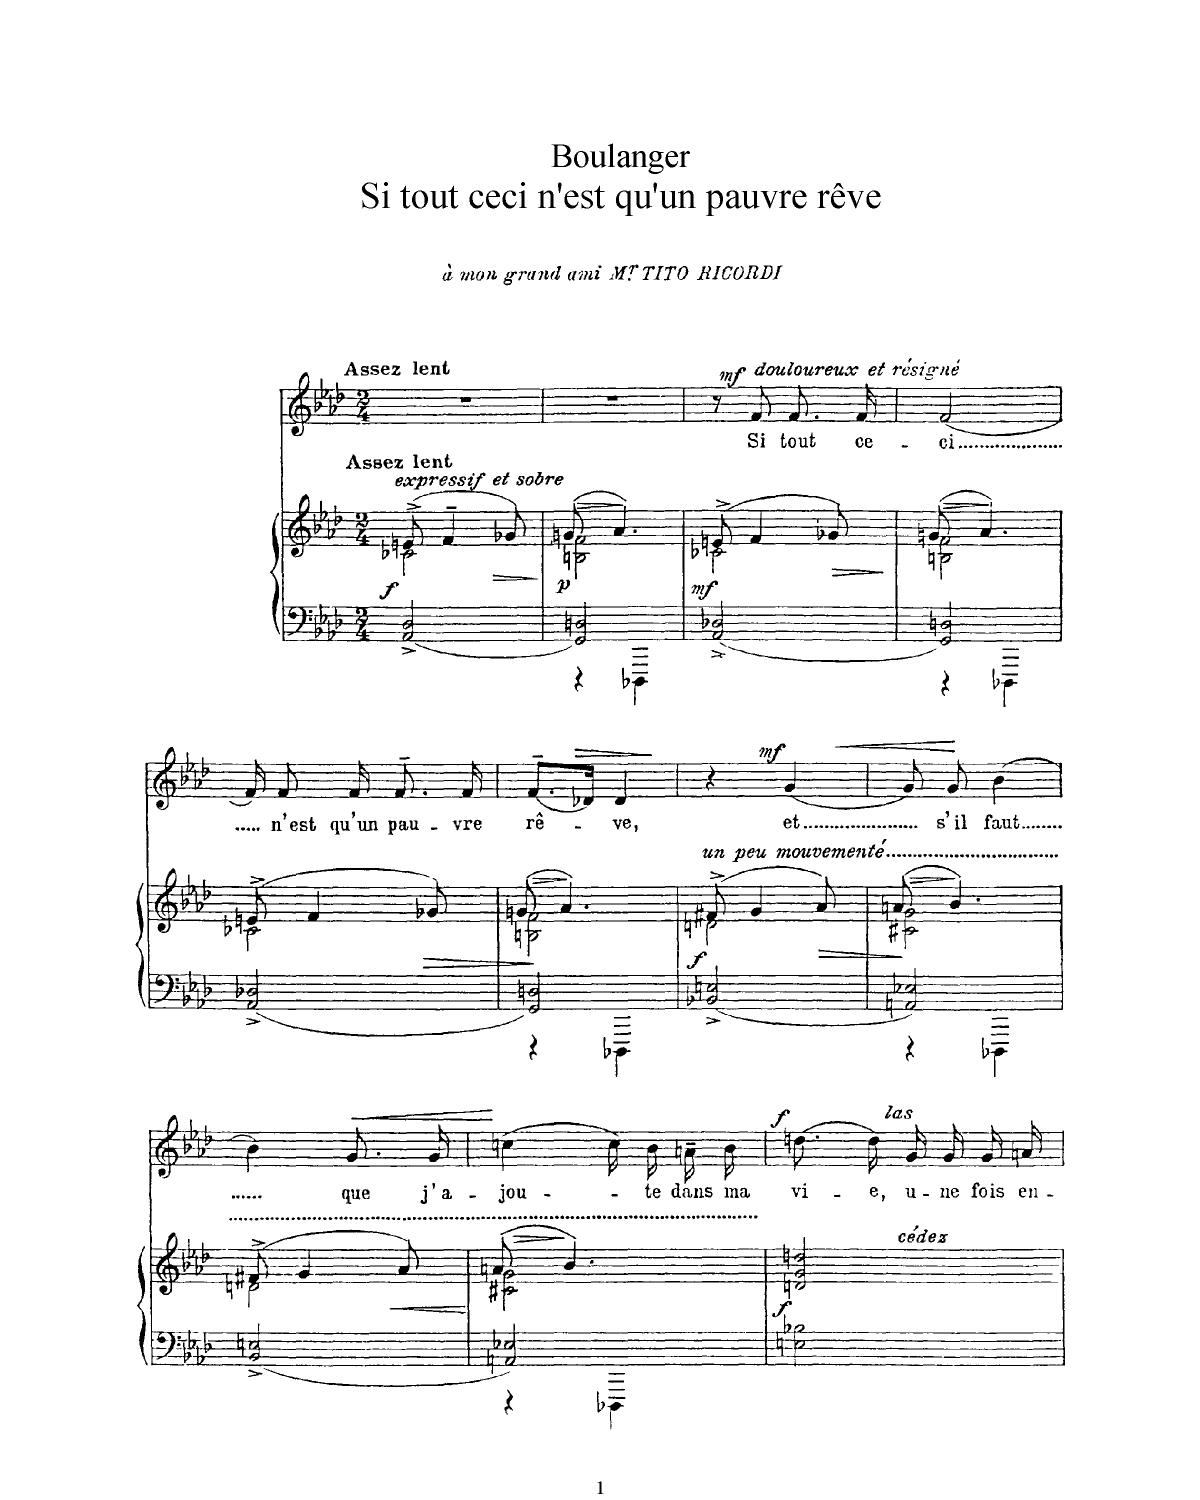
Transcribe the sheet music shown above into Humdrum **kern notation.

**kern	**kern	**dynam	**kern	**text	**dynam
*part2	*part2	*part2	*part1	*part1	*part1
*staff3	*staff2	*staff2/3	*staff1	*staff1	*staff1
*I"Piano	*	*	*I"Chant Voice	*	*
*I'Pno	*	*	*	*	*
*clefF4	*clefG2	*	*clefG2	*	*
*k[b-e-a-d-]	*k[b-e-a-d-]	*	*k[b-e-a-d-]	*	*
*M2/4	*M2/4	*	*M2/4	*	*
=1	=1	=1	=1	=1	=1
*	*^	*	*	*	*
!	!	!	!	!LO:TX:a:B:t=Assez lent	!	!
!	!LO:TX:a:B:t=Assez lent	!	!	!	!	!
!	!LO:TX:i:t=expressif et sobre	!	!	!	!	!
!	!	!	!LO:DY:b	!	!	!
2AA-/^ 2D-/^	(8en^/	2c-X\	f	2r	.	.
.	4f~/	.	.	.	.	.
!	!	!	!LO:HP:b	!	!	!
.	8g-X/)	.	>	.	.	.
*	*v	*v	*	*	*	*
.	.	]	.	.	.
=2	=2	=2	=2	=2	=2
*^	*	*	*	*	*
!	!	!	!LO:HP:b	!	!	!
*	*	*^	*	*	*	*
!	!	!	!	!LO:DY:n=1:b	!	!	!
2GG/ 2Dn/	4r	(8gn/	2Bn\ 2f\	> p	2r	.	.
.	.	4.a-/)	.	]	.	.	.
.	4DDD-X\	.	.	.	.	.	.
=3	=3	=3	=3	=3	=3	=3	=3
!	!	!	!	!LO:DY:b	!	!	!LO:DY:a
*v	*v	*	*	*	*	*	*
2AA-/^ 2D-X/^	(8en^/	2c-X\	mf	8r	.	mf
!	!	!	!	!LO:TX:i:t=douloureux et résigné	!	!
.	4f/	.	.	8f/	Si	.
.	.	.	.	8.f/	tout	.
!	!	!	!LO:HP:b	!	!	!
.	8g-X/)	.	>	.	.	.
.	.	.	.	16f/	ce-	.
*	*v	*v	*	*	*	*
.	.	]	.	.	.
=4	=4	=4	=4	=4	=4
*^	*	*	*	*	*
!	!	!	!LO:HP:b	!	!	!
*	*	*^	*	*	*	*
2GG/ 2Dn/	4r	(8gn/	2Bn\ 2f\	>	[2f/	-ci	.
.	.	4.a-/)	.	]	.	.	.
.	4DDD-X\	.	.	.	.	.	.
*v	*v	*	*	*	*	*	*
=5	=5	=5	=5	=5	=5	=5
2AA-/^ 2D-X/^	(8en^/	2c-X\	.	16f/]	.	.
.	.	.	.	8f/	n'est	.
.	4f/	.	.	.	.	.
.	.	.	.	16f/	qu'un	.
.	.	.	.	8.f~>/	pau-	.
!	!	!	!LO:HP:b	!	!	!
.	8g-X/)	.	>	.	.	.
.	.	.	.	16f/	-vre	.
=6	=6	=6	=6	=6	=6	=6
*^	*	*	*	*	*	*
!	!	!	!	!LO:HP:b	!	!	!
2GG/ 2Dn/	4r	(8gn/	2Bn\ 2f\	>	(8.f~>/L	rê-	.
.	.	4.a-/)	.	] ]	.	.	.
!	!	!	!	!	!	!	!LO:HP:b
.	.	.	.	.	16d-X/Jk)	.	>
.	4DDD-X\	.	.	.	4d-/	-ve,	.
*v	*v	*	*	*	*	*	*
*	*v	*v	*	*	*	*
.	.	.	.	.	]
=7	=7	=7	=7	=7	=7
*	*^	*	*	*	*
!	!LO:TX:a:t=un peu mouvementé	!	!	!	!	!
!	!	!	!LO:DY:b	!	!	!
2BB-X/^ 2En/^	(8f#X^/	2dn\	f	4r	.	.
.	4g/	.	.	.	.	.
!	!	!	!	!	!	!LO:HP:b
!	!	!	!	!	!	!LO:DY:n=1:a
.	.	.	.	[4g/	et	< mf
!	!	!	!LO:HP:b	!	!	!
.	8a-/)	.	>	.	.	.
=8	=8	=8	=8	=8	=8	=8
*^	*	*	*	*	*	*
!	!	!	!	!LO:HP:b	!	!	!
2AAn/ 2E-X/	4r	(8an/	2c#X\ 2g\	>	8g/]	.	.
.	.	4.b-/)	.	] ]	8g/	s'il	[
.	4DDD-X\	.	.	.	[4b-\	faut	.
*v	*v	*	*	*	*	*	*
=9	=9	=9	=9	=9	=9	=9
2BB-/^ 2En/^	(8f#X^/	2dn\	.	4b-\]	.	.
.	4g/	.	.	.	.	.
!	!	!	!	!	!	!LO:HP:b
.	.	.	.	8.g/	que	<
!	!	!	!LO:HP:b	!	!	!
.	8a-/)	.	<	.	.	.
.	.	.	.	16g/	j'a-	.
*	*v	*v	*	*	*	*
.	.	[	.	.	[
=10	=10	=10	=10	=10	=10
*^	*	*	*	*	*
!	!	!	!LO:HP:b	!	!	!
*	*	*^	*	*	*	*
2AAn/ 2E-X/	4r	(8an/	2c#X\ 2g\	>	[4ccn\	-jou-	.
.	.	4.b-/)	.	]	.	.	.
.	4DDD-X\	.	.	.	16cc\]	.	.
.	.	.	.	.	16b-\	-te	.
.	.	.	.	.	16an~\	dans	.
.	.	.	.	.	16b-\	ma	.
*v	*v	*	*	*	*	*	*
=11	=11	=11	=11	=11	=11	=11
!	!	!	!LO:DY:b	!	!	!LO:DY:a
2En\ 2B-X\	2dn/ 2g/ 2ddn/	4ryy	f	[8.ddn\	vi-	f
.	.	.	.	16dd\]	-e,	.
!	!	!	!	!LO:TX:i:t=las	!	!
!	!	!LO:TX:i:t=cédez	!	!	!	!
.	.	4ryy	.	16g/	u-	.
.	.	.	.	16g/	-ne	.
.	.	.	.	16g/	fois	.
.	.	.	.	16an/	en-	.
*	*v	*v	*	*	*	*
=	=	=	=	=	=
*-	*-	*-	*-	*-	*-
